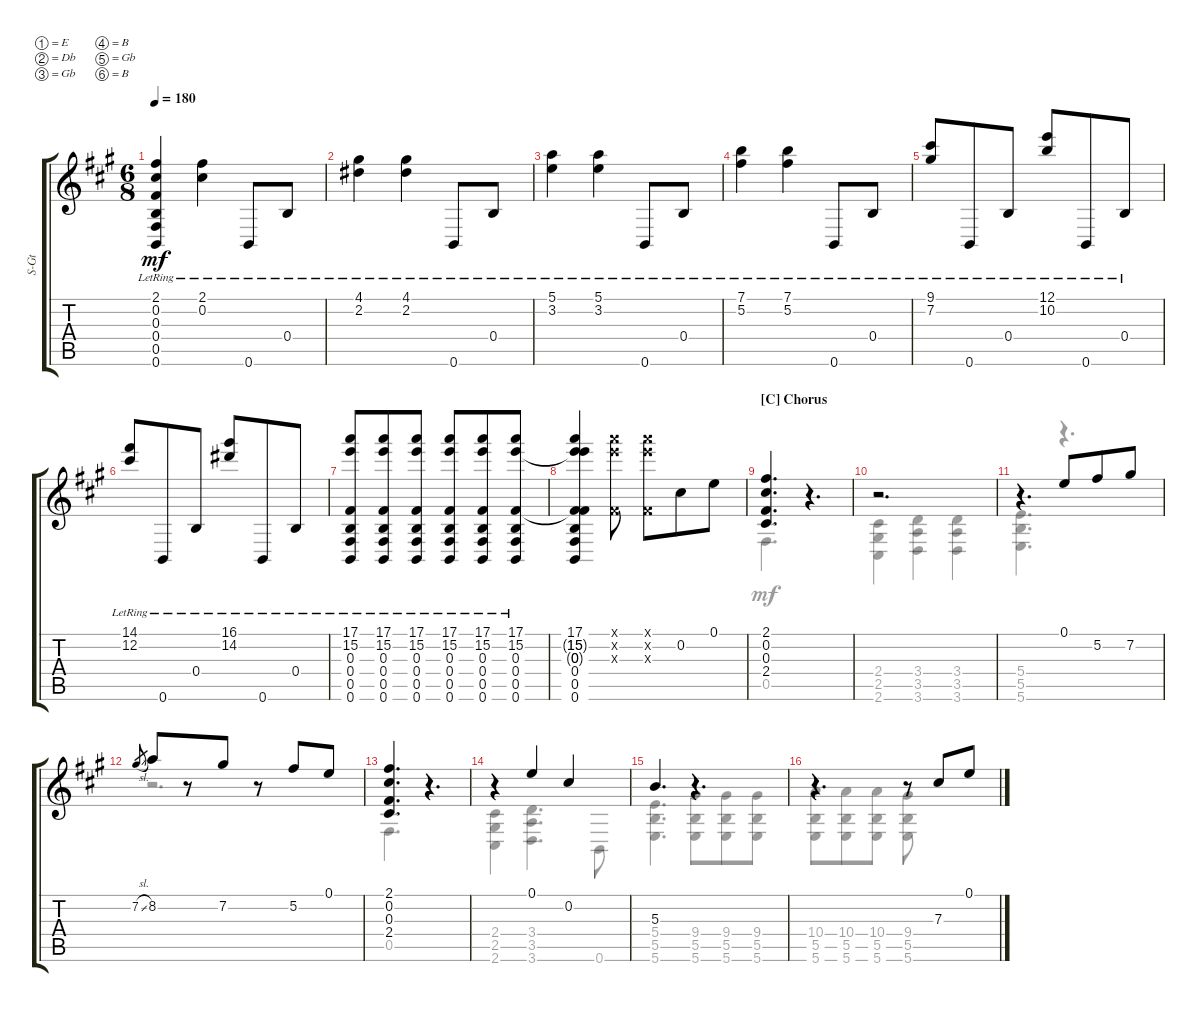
\defaultSystemsLayout 4
\bracketExtendMode groupsimilarinstruments
\otherSystemsTrackNameOrientation horizontal
\track ("Steel Guitar" "S-Gt") {defaultSystemsLayout 2 instrument acousticguitarsteel}
\staff {score tabs}
\tuning (E4 Db4 Gb3 B2 Gb2 B1)
\voice
\ts (6 8)
\tempo 180
\clef g2
\ks f#minor
(2.1{lr acc #} 0.2{lr acc #} 0.3{lr acc #} 0.4{lr acc forcenatural} 0.5{lr acc #} 0.6{lr acc forcenatural}).4{dy mf beam Up} (2.1{lr acc #} 0.2{lr acc #}).4{beam Down} 0.6{lr acc forcenatural}.8{beam Up} 0.4{lr acc forcenatural}.8{beam Up} |
(4.1{lr acc #} 2.2{lr acc #}).4{beam Down} (4.1{lr acc #} 2.2{lr acc #}).4{beam Down} 0.6{lr acc forcenatural}.8{beam Up} 0.4{lr acc forcenatural}.8{beam Up} |
(5.1{lr acc forcenatural} 3.2{lr acc forcenatural}).4{beam Down} (5.1{lr acc forcenatural} 3.2{lr acc forcenatural}).4{beam Down} 0.6{lr acc forcenatural}.8{beam Up} 0.4{lr acc forcenatural}.8{beam Up} |
(7.1{lr acc forcenatural} 5.2{lr acc #}).4{beam Down} (7.1{lr acc forcenatural} 5.2{lr acc #}).4{beam Down} 0.6{lr acc forcenatural}.8{beam Up} 0.4{lr acc forcenatural}.8{beam Up} |
(9.1{lr acc #} 7.2{lr acc #}).8{beam Up} 0.6{lr acc forcenatural}.8{beam Up} 0.4{lr acc forcenatural}.8{beam Up} (12.1{lr acc forcenatural} 10.2{lr acc forcenatural}).8{beam Up} 0.6{lr acc forcenatural}.8{beam Up} 0.4{lr acc forcenatural}.8{beam Up} |
(14.1{lr acc #} 12.2{lr acc #}).8{beam Up} 0.6{lr acc forcenatural}.8{beam Up} 0.4{lr acc forcenatural}.8{beam Up} (16.1{lr acc #} 14.2{lr acc #}).8{beam Up} 0.6{lr acc forcenatural}.8{beam Up} 0.4{lr acc forcenatural}.8{beam Up} |
(17.1{lr acc forcenatural} 15.2{lr acc forcenatural} 0.3{lr acc #} 0.4{lr acc forcenatural} 0.5{lr acc #} 0.6{lr acc forcenatural}).8{beam Up} (0.6{lr acc forcenatural} 0.5{lr acc #} 0.4{lr acc forcenatural} 0.3{lr acc #} 15.2{lr acc forcenatural} 17.1{lr acc forcenatural}).8{beam Up} (0.6{lr acc forcenatural} 0.5{lr acc #} 0.4{lr acc forcenatural} 0.3{lr acc #} 15.2{lr acc forcenatural} 17.1{lr acc forcenatural}).8{beam Up} (0.6{lr acc forcenatural} 0.5{lr acc #} 0.4{lr acc forcenatural} 0.3{lr acc #} 15.2{lr acc forcenatural} 17.1{lr acc forcenatural}).8{beam Up} (0.6{lr acc forcenatural} 0.5{lr acc #} 0.4{lr acc forcenatural} 0.3{lr acc #} 15.2{lr acc forcenatural} 17.1{lr acc forcenatural}).8{beam Up} (0.6{lr acc forcenatural} 0.5{lr acc #} 0.4{lr acc forcenatural} 0.3{lr acc #} 15.2{lr acc forcenatural} 17.1{lr acc forcenatural}).8{beam Up} |
(0.6{acc forcenatural} 17.1{acc forcenatural} 15.2{acc forcenatural} 0.3{acc #} 0.4{acc forcenatural} 0.5{acc #} 15.2{t acc forcenatural} 0.3{t acc #}).4{beam Up} (17.1{x acc forcenatural} 15.2{x acc forcenatural} 0.3{x acc #}).8{beam Down} (0.3{x acc #} 15.2{x acc forcenatural} 17.1{x acc forcenatural}).8{beam Down} 0.2{acc #}.8{beam Down} 0.1{acc forcenatural}.8{beam Down} |
\section ("C" "Chorus")
(2.1{acc #} 0.2{acc #} 0.3{acc #} 2.4{acc #}).4{d beam Up} r.4{d beam Up} |
r.2{d beam Up} |
r.4{d beam Up} 0.1{acc forcenatural}.8{beam Up} 5.2{acc #}.8{beam Up} 7.2{acc #}.8{beam Up} |
7.2{sl acc #}.8{gr beam Up} 8.2{acc forcenatural}.8{beam Up} r.8{beam Up} 7.2{acc #}.8{beam Up} r.8{beam Up} 5.2{acc #}.8{beam Up} 0.1{acc forcenatural}.8{beam Up} |
(2.1{acc #} 0.2{acc #} 0.3{acc #} 2.4{acc #}).4{d beam Up} r.4{d beam Up} |
r.4{beam Up} 0.1{acc forcenatural}.4{beam Up} 0.2{acc #}.4{beam Up} |
5.3{acc forcenatural}.4{d beam Up} r.4{d beam Up} |
r.4{d beam Up} r.8{beam Up} 7.3{acc #}.8{beam Up} 0.1{acc forcenatural}.8{beam Up}
\voice
\clef g2
\ottava regular
\simile none
\ks f#minor
|
|
|
|
|
|
|
|
0.5{acc #}.4{d beam Down} r.4{d beam Down} |
(2.6{acc #} 2.5{acc #} 2.4{acc #}).4{beam Down} (3.4{acc forcenatural} 3.5{acc forcenatural} 3.6{acc forcenatural}).4{beam Down} (3.6{acc forcenatural} 3.5{acc forcenatural} 3.4{acc forcenatural}).4{beam Down} |
(5.6{acc forcenatural} 5.5{acc forcenatural} 5.4{acc forcenatural}).4{d beam Down} r.4{d beam Down} |
r.2{d beam Down} |
0.5{acc #}.4{d beam Down} r.4{d beam Down} |
(2.6{acc #} 2.5{acc #} 2.4{acc #}).4{beam Down} (3.4{acc forcenatural} 3.5{acc forcenatural} 3.6{acc forcenatural}).4{d beam Down} 0.6{acc forcenatural}.8{beam Down} |
(5.6{acc forcenatural} 5.5{acc forcenatural} 5.4{acc forcenatural}).4{d beam Down} (9.4{acc #} 5.5{acc forcenatural} 5.6{acc forcenatural}).8{beam Down} (9.4{acc #} 5.6{acc forcenatural} 5.5{acc forcenatural}).8{beam Down} (9.4{acc #} 5.5{acc forcenatural} 5.6{acc forcenatural}).8{beam Down} |
(10.4{acc forcenatural} 5.5{acc forcenatural} 5.6{acc forcenatural}).8{beam Down} (10.4{acc forcenatural} 5.6{acc forcenatural} 5.5{acc forcenatural}).8{beam Down} (10.4{acc forcenatural} 5.5{acc forcenatural} 5.6{acc forcenatural}).8{beam Down} (9.4{acc #} 5.6{acc forcenatural} 5.5{acc forcenatural}).8{beam Down}
